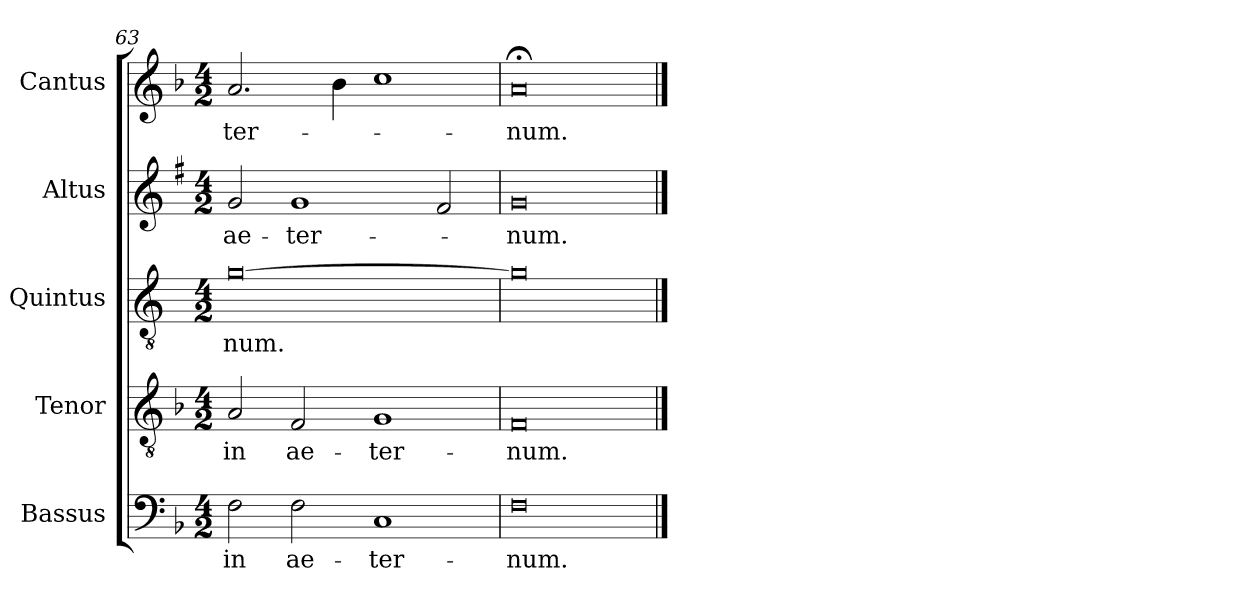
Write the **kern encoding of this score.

**kern	**text	**kern	**text	**kern	**text	**kern	**text	**kern	**text
*part5	*part5	*part4	*part4	*part3	*part3	*part2	*part2	*part1	*part1
*staff5	*staff5	*staff4	*staff4	*staff3	*staff3	*staff2	*staff2	*staff1	*staff1
*I"Bassus	*	*I"Tenor	*	*I"Quintus	*	*I"Altus	*	*I"Cantus	*
*I'B	*	*I'T	*	*	*	*I'A	*	*I'C	*
*clefF4	*	*clefGv2	*	*clefGv2	*	*clefG2	*	*clefG2	*
*	*	*	*	*ITrd4c7	*	*ITrd1c2	*	*	*
*k[b-]	*	*k[b-]	*	*k[b-]	*	*k[b-]	*	*k[b-]	*
*F:	*	*F:	*	*F:	*	*F:	*	*F:	*
*M4/2	*	*M4/2	*	*M4/2	*	*M4/2	*	*M4/2	*
=63	=63	=63	=63	=63	=63	=63	=63	=63	=63
!	!LO:LY:b	!	!LO:LY:b	!	!LO:LY:b	!	!LO:LY:b	!	!LO:LY:b
2F\	in	2A/	in	[0c	-num.	2f/	ae-	2.a/	-ter-
!	!LO:LY:b	!	!LO:LY:b	!	!	!	!LO:LY:b	!	!
2F\	ae-	2F/	ae-	.	.	1f	-ter-	.	.
.	.	.	.	.	.	.	.	4b-\	.
!	!LO:LY:b	!	!LO:LY:b	!	!	!	!	!	!
1C	-ter-	1G	-ter-	.	.	.	.	1cc	.
.	.	.	.	.	.	2e/	.	.	.
=64	=64	=64	=64	=64	=64	=64	=64	=64	=64
!	!LO:LY:b	!	!LO:LY:b	!	!	!	!LO:LY:b	!	!LO:LY:b
0F	-num.	0F	-num.	0c]	.	0f	-num.	0a;<	-num.
==	==	==	==	==	==	==	==	==	==
*-	*-	*-	*-	*-	*-	*-	*-	*-	*-
